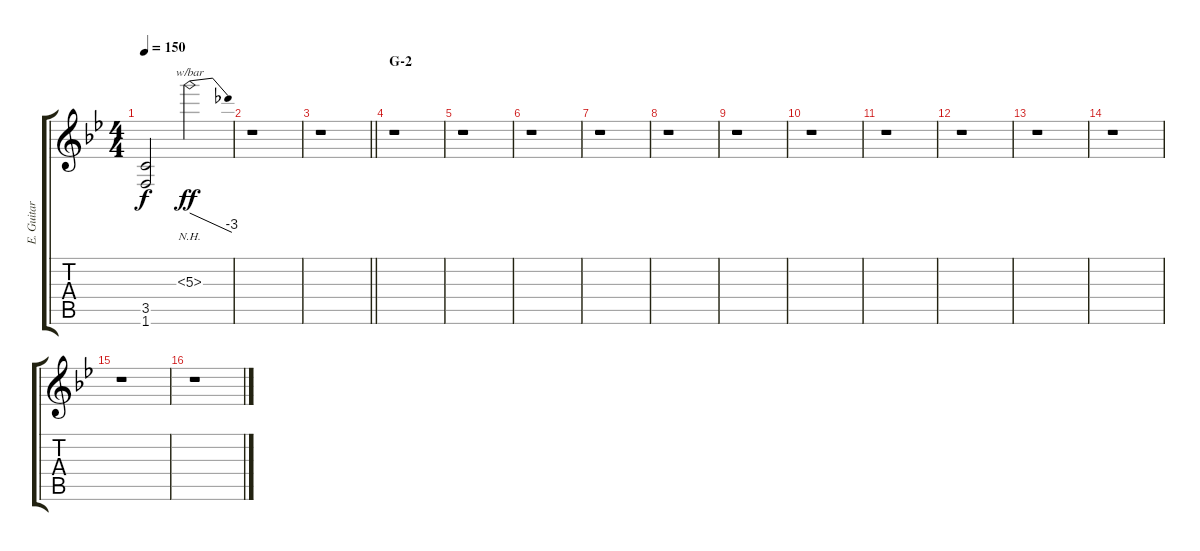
\track ("E. Guitar IV" "E. Guitar ") {instrument overdrivenguitar}
\staff {score tabs}
\tuning (E4 B3 G3 D3 A2 E2) {hide}
\ts (4 4)
\tempo 150
\clef g2
\ks bb
(3.5{t} 1.6{t}).2{dy f} 5.3{nh}.2{tbe (dive default 0 0 60 -12) dy ff} |
r.1 |
\barLineRight lightlight
r.1 |
\section ("" "G-2")
r.1 |
r.1 |
r.1 |
r.1 |
r.1 |
r.1 |
r.1 |
r.1 |
r.1 |
r.1 |
r.1 |
r.1 |
r.1
